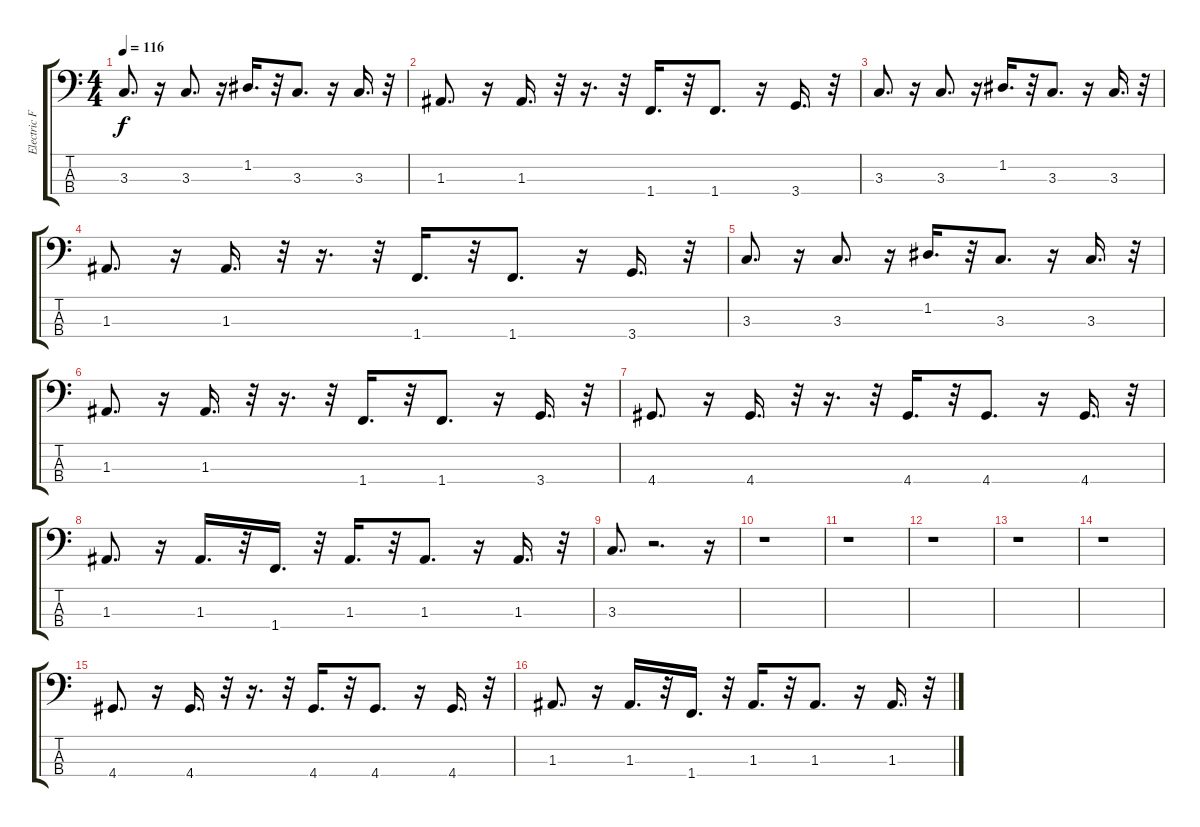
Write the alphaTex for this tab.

\track ("Electric Finger Bass" "Electric F") {instrument electricbassfinger}
\staff {score tabs}
\tuning (G2 D2 A1 E1) {hide}
\ts (4 4)
\tempo 116
\clef f4
\ks c
3.3.8{d dy f} r.16 3.3.8{d} r.16 1.2.16{d} r.32 3.3.8{d} r.16 3.3.16{d} r.32 |
1.3.8{d} r.16 1.3.16{d} r.32 r.16{d} r.32 1.4.16{d} r.32 1.4.8{d} r.16 3.4.16{d} r.32 |
3.3.8{d} r.16 3.3.8{d} r.16 1.2.16{d} r.32 3.3.8{d} r.16 3.3.16{d} r.32 |
1.3.8{d} r.16 1.3.16{d} r.32 r.16{d} r.32 1.4.16{d} r.32 1.4.8{d} r.16 3.4.16{d} r.32 |
3.3.8{d} r.16 3.3.8{d} r.16 1.2.16{d} r.32 3.3.8{d} r.16 3.3.16{d} r.32 |
1.3.8{d} r.16 1.3.16{d} r.32 r.16{d} r.32 1.4.16{d} r.32 1.4.8{d} r.16 3.4.16{d} r.32 |
4.4.8{d} r.16 4.4.16{d} r.32 r.16{d} r.32 4.4.16{d} r.32 4.4.8{d} r.16 4.4.16{d} r.32 |
1.3.8{d} r.16 1.3.16{d} r.32 1.4.16{d} r.32 1.3.16{d} r.32 1.3.8{d} r.16 1.3.16{d} r.32 |
3.3.8{d} r.2{d} r.16 |
r.1 |
r.1 |
r.1 |
r.1 |
r.1 |
4.4.8{d} r.16 4.4.16{d} r.32 r.16{d} r.32 4.4.16{d} r.32 4.4.8{d} r.16 4.4.16{d} r.32 |
1.3.8{d} r.16 1.3.16{d} r.32 1.4.16{d} r.32 1.3.16{d} r.32 1.3.8{d} r.16 1.3.16{d} r.32
